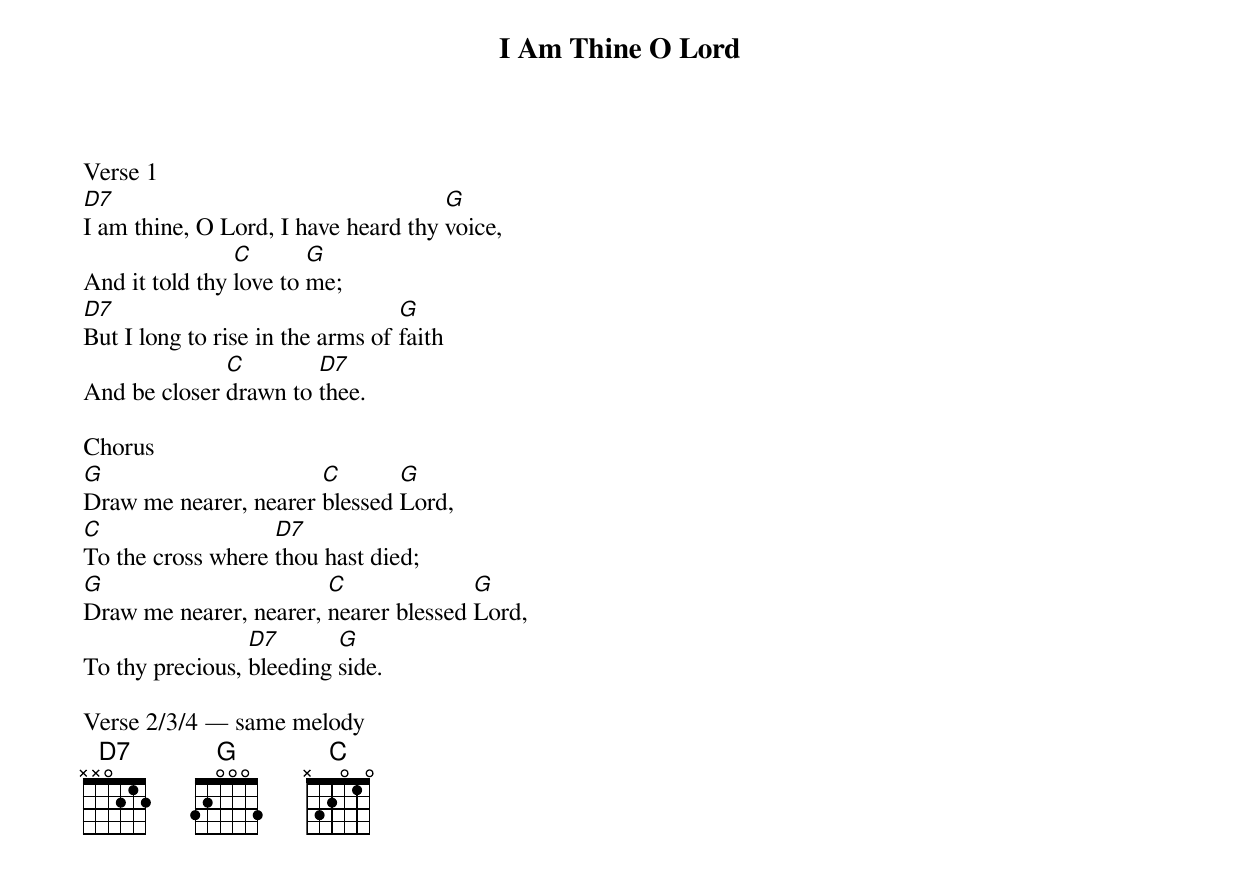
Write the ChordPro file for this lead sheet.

{title: I Am Thine O Lord}
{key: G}
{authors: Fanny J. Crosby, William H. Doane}
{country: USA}
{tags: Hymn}
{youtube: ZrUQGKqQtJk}
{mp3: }
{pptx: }

Verse 1
[D7]I am thine, O Lord, I have heard thy [G]voice,
And it told thy [C]love to [G]me;
[D7]But I long to rise in the arms of [G]faith
And be closer [C]drawn to [D7]thee.

Chorus
[G]Draw me nearer, nearer [C]blessed [G]Lord,
[C]To the cross where [D7]thou hast died;
[G]Draw me nearer, nearer, [C]nearer blessed [G]Lord,
To thy precious, [D7]bleeding [G]side.

Verse 2/3/4 — same melody
